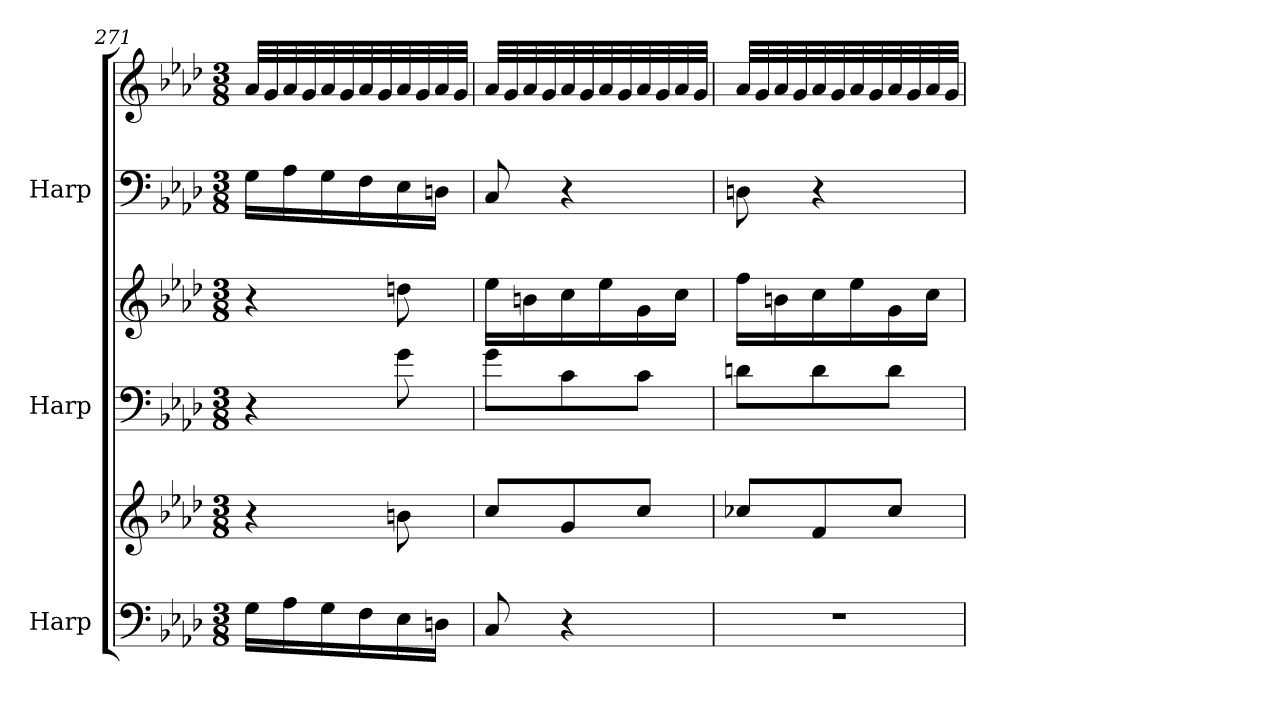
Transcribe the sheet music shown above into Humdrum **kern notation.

**kern	**kern	**kern	**kern	**kern	**kern
*part3	*part3	*part2	*part2	*part1	*part1
*staff6	*staff5	*staff4	*staff3	*staff2	*staff1
*I"Harp	*	*I"Harp	*	*I"Harp	*
*I'Hp	*	*I'Hp	*	*I'Hp	*
*clefF4	*clefG2	*clefF4	*clefG2	*clefF4	*clefG2
*k[b-e-a-d-]	*k[b-e-a-d-]	*k[b-e-a-d-]	*k[b-e-a-d-]	*k[b-e-a-d-]	*k[b-e-a-d-]
*M3/8	*M3/8	*M3/8	*M3/8	*M3/8	*M3/8
=271	=271	=271	=271	=271	=271
16G\LL	4r	4r	4r	16G\LL	32a-/LLL
.	.	.	.	.	32g/
16A-\	.	.	.	16A-\	32a-/
.	.	.	.	.	32g/
16G\	.	.	.	16G\	32a-/
.	.	.	.	.	32g/
16F\	.	.	.	16F\	32a-/
.	.	.	.	.	32g/
16E-\	8bn\	8g\	8ddn\	16E-\	32a-/
.	.	.	.	.	32g/
16Dn\JJ	.	.	.	16Dn\JJ	32a-/
.	.	.	.	.	32g/JJJ
=272	=272	=272	=272	=272	=272
8C/	8cc/L	8g\L	16ee-\LL	8C/	32a-/LLL
.	.	.	.	.	32g/
.	.	.	16bn\	.	32a-/
.	.	.	.	.	32g/
4r	8g/	8c\	16cc\	4r	32a-/
.	.	.	.	.	32g/
.	.	.	16ee-\	.	32a-/
.	.	.	.	.	32g/
.	8cc/J	8c\J	16g\	.	32a-/
.	.	.	.	.	32g/
.	.	.	16cc\JJ	.	32a-/
.	.	.	.	.	32g/JJJ
!!LO:LB:g=z
=273	=273	=273	=273	=273	=273
4.r	8cc-X/L	8dn\L	16ff\LL	8Dn\	32a-/LLL
.	.	.	.	.	32g/
.	.	.	16bn\	.	32a-/
.	.	.	.	.	32g/
.	8f/	8d\	16cc\	4r	32a-/
.	.	.	.	.	32g/
.	.	.	16ee-\	.	32a-/
.	.	.	.	.	32g/
.	8cc-/J	8d\J	16g\	.	32a-/
.	.	.	.	.	32g/
.	.	.	16cc\JJ	.	32a-/
.	.	.	.	.	32g/JJJ
=	=	=	=	=	=
*-	*-	*-	*-	*-	*-
